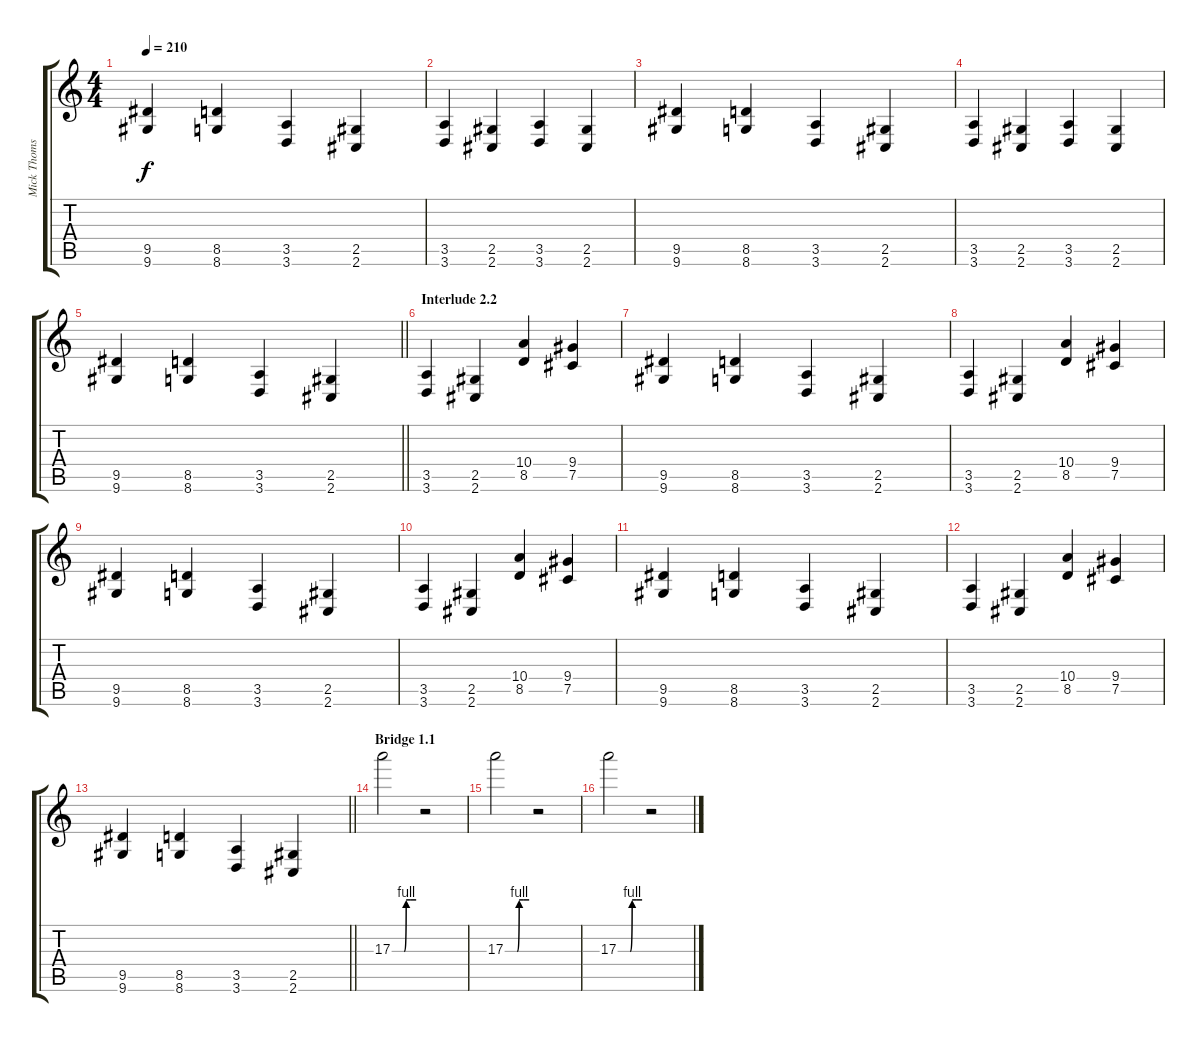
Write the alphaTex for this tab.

\track ("Mick Thomson" "Mick Thoms") {instrument distortionguitar}
\staff {score tabs}
\tuning (Db4 Ab3 E4 B2 Gb2 B1) {hide}
\ts (4 4)
\tempo 210
\clef g2
\ks c
(9.5 9.6).4{dy f} (8.5 8.6).4 (3.5 3.6).4 (2.5 2.6).4 |
(3.5 3.6).4 (2.5 2.6).4 (3.5 3.6).4 (2.5 2.6).4 |
(9.5 9.6).4 (8.5 8.6).4 (3.5 3.6).4 (2.5 2.6).4 |
(3.5 3.6).4 (2.5 2.6).4 (3.5 3.6).4 (2.5 2.6).4 |
\barLineRight lightlight
(9.5 9.6).4 (8.5 8.6).4 (3.5 3.6).4 (2.5 2.6).4 |
\section ("" "Interlude 2.2")
(3.5 3.6).4 (2.5 2.6).4 (10.4 8.5).4 (9.4 7.5).4 |
(9.5 9.6).4 (8.5 8.6).4 (3.5 3.6).4 (2.5 2.6).4 |
(3.5 3.6).4 (2.5 2.6).4 (10.4 8.5).4 (9.4 7.5).4 |
(9.5 9.6).4 (8.5 8.6).4 (3.5 3.6).4 (2.5 2.6).4 |
(3.5 3.6).4 (2.5 2.6).4 (10.4 8.5).4 (9.4 7.5).4 |
(9.5 9.6).4 (8.5 8.6).4 (3.5 3.6).4 (2.5 2.6).4 |
(3.5 3.6).4 (2.5 2.6).4 (10.4 8.5).4 (9.4 7.5).4 |
\barLineRight lightlight
(9.5 9.6).4 (8.5 8.6).4 (3.5 3.6).4 (2.5 2.6).4 |
\section ("" "Bridge 1.1")
17.3{be (custom 0 0 30 0 35 4 45 4 60 4)}.2 r.2 |
17.3{be (custom 0 0 30 0 35 4 45 4 60 4)}.2 r.2 |
17.3{be (custom 0 0 30 0 35 4 45 4 60 4)}.2 r.2
